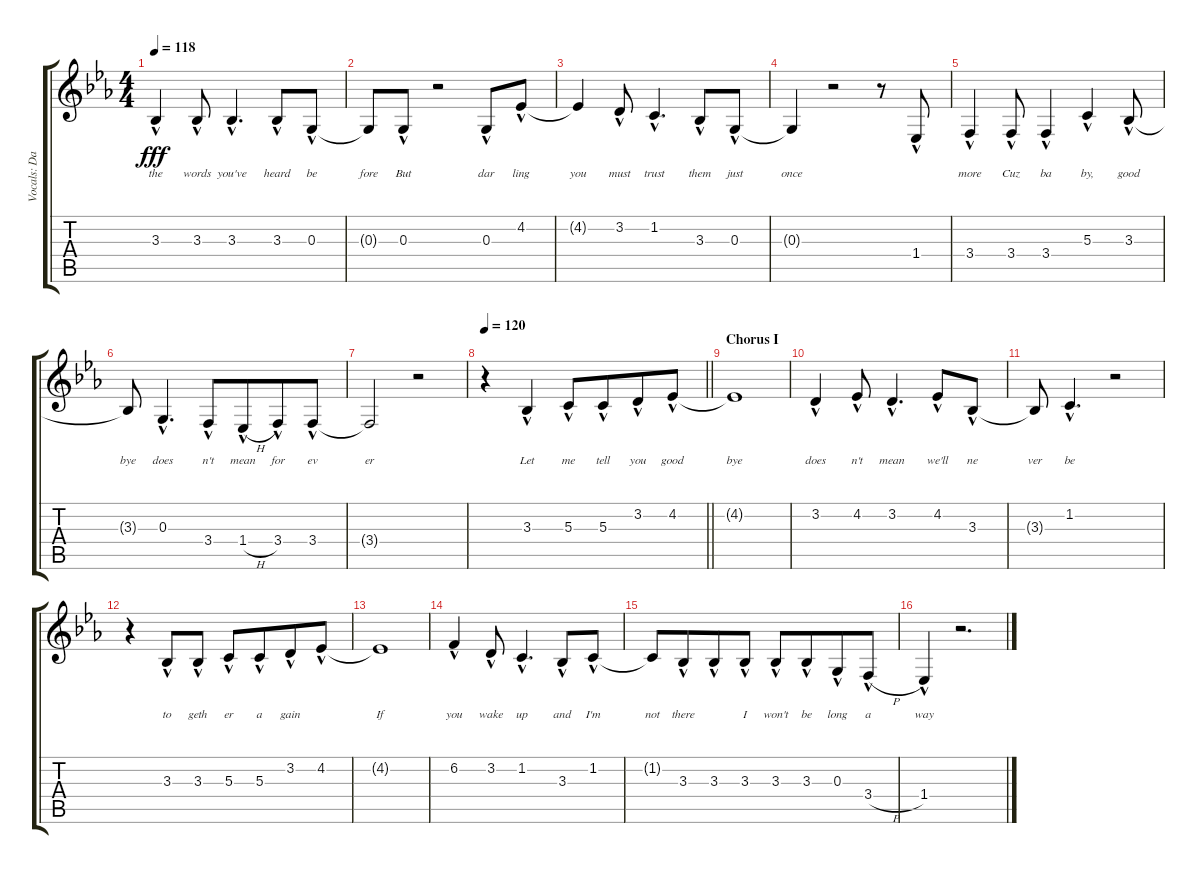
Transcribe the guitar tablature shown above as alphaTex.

\track ("Vocals: David" "Vocals: Da") {instrument lead2sawtooth}
\staff {score tabs}
\tuning (E4 B3 G3 D3 A2 E2) {hide}
\ts (4 4)
\tempo 118
\clef g2
\ks eb
3.3{hac}.4{lyrics (0 "the") lyrics (1 "") lyrics (2 "") lyrics (3 "") lyrics (4 "") dy fff} 3.3{hac}.8{lyrics (0 "words") lyrics (1 "") lyrics (2 "") lyrics (3 "") lyrics (4 "")} 3.3{hac}.4{d lyrics (0 "you've") lyrics (1 "") lyrics (2 "") lyrics (3 "") lyrics (4 "")} 3.3{hac}.8{lyrics (0 "heard") lyrics (1 "") lyrics (2 "") lyrics (3 "") lyrics (4 "")} 0.3{hac}.8{lyrics (0 "be") lyrics (1 "") lyrics (2 "") lyrics (3 "") lyrics (4 "")} |
0.3{t}.8{lyrics (0 "fore") lyrics (1 "") lyrics (2 "") lyrics (3 "") lyrics (4 "")} 0.3{hac}.8{lyrics (0 "But") lyrics (1 "") lyrics (2 "") lyrics (3 "") lyrics (4 "")} r.2 0.3{hac}.8{lyrics (0 "dar") lyrics (1 "") lyrics (2 "") lyrics (3 "") lyrics (4 "")} 4.2{hac}.8{lyrics (0 "ling") lyrics (1 "") lyrics (2 "") lyrics (3 "") lyrics (4 "")} |
4.2{t}.4{lyrics (0 "you") lyrics (1 "") lyrics (2 "") lyrics (3 "") lyrics (4 "")} 3.2{hac}.8{lyrics (0 "must") lyrics (1 "") lyrics (2 "") lyrics (3 "") lyrics (4 "")} 1.2{hac}.4{d lyrics (0 "trust") lyrics (1 "") lyrics (2 "") lyrics (3 "") lyrics (4 "")} 3.3{hac}.8{lyrics (0 "them") lyrics (1 "") lyrics (2 "") lyrics (3 "") lyrics (4 "")} 0.3{hac}.8{lyrics (0 "just") lyrics (1 "") lyrics (2 "") lyrics (3 "") lyrics (4 "")} |
0.3{t}.4{lyrics (0 "once") lyrics (1 "") lyrics (2 "") lyrics (3 "") lyrics (4 "")} r.2 r.8 1.4{hac}.8{lyrics (0 "") lyrics (1 "") lyrics (2 "") lyrics (3 "") lyrics (4 "")} |
3.4{hac}.4{lyrics (0 "more") lyrics (1 "") lyrics (2 "") lyrics (3 "") lyrics (4 "")} 3.4{hac}.8{lyrics (0 "Cuz") lyrics (1 "") lyrics (2 "") lyrics (3 "") lyrics (4 "")} 3.4{hac}.4{lyrics (0 "ba") lyrics (1 "") lyrics (2 "") lyrics (3 "") lyrics (4 "")} 5.3{hac}.4{lyrics (0 "by,") lyrics (1 "") lyrics (2 "") lyrics (3 "") lyrics (4 "")} 3.3{hac}.8{lyrics (0 "good") lyrics (1 "") lyrics (2 "") lyrics (3 "") lyrics (4 "")} |
3.3{t}.8{lyrics (0 "bye") lyrics (1 "") lyrics (2 "") lyrics (3 "") lyrics (4 "")} 0.3{hac}.4{d lyrics (0 "does") lyrics (1 "") lyrics (2 "") lyrics (3 "") lyrics (4 "")} 3.4{hac}.8{lyrics (0 "n't") lyrics (1 "") lyrics (2 "") lyrics (3 "") lyrics (4 "")} 1.4{h hac}.8{lyrics (0 "mean") lyrics (1 "") lyrics (2 "") lyrics (3 "") lyrics (4 "") beam merge} 3.4{hac}.8{lyrics (0 "for") lyrics (1 "") lyrics (2 "") lyrics (3 "") lyrics (4 "")} 3.4{hac}.8{lyrics (0 "ev") lyrics (1 "") lyrics (2 "") lyrics (3 "") lyrics (4 "")} |
3.4{t}.2{lyrics (0 "er") lyrics (1 "") lyrics (2 "") lyrics (3 "") lyrics (4 "")} r.2 |
\tempo 120
\barLineRight lightlight
r.4 3.3{hac}.4{lyrics (0 "Let") lyrics (1 "") lyrics (2 "") lyrics (3 "") lyrics (4 "")} 5.3{hac}.8{lyrics (0 "me") lyrics (1 "") lyrics (2 "") lyrics (3 "") lyrics (4 "")} 5.3{hac}.8{lyrics (0 "tell") lyrics (1 "") lyrics (2 "") lyrics (3 "") lyrics (4 "") beam merge} 3.2{hac}.8{lyrics (0 "you") lyrics (1 "") lyrics (2 "") lyrics (3 "") lyrics (4 "")} 4.2{hac}.8{lyrics (0 "good") lyrics (1 "") lyrics (2 "") lyrics (3 "") lyrics (4 "")} |
\section ("" "Chorus I")
4.2{t}.1{lyrics (0 "bye") lyrics (1 "") lyrics (2 "") lyrics (3 "") lyrics (4 "")} |
3.2{hac}.4{lyrics (0 "does") lyrics (1 "") lyrics (2 "") lyrics (3 "") lyrics (4 "")} 4.2{hac}.8{lyrics (0 "n't") lyrics (1 "") lyrics (2 "") lyrics (3 "") lyrics (4 "")} 3.2{hac}.4{d lyrics (0 "mean") lyrics (1 "") lyrics (2 "") lyrics (3 "") lyrics (4 "")} 4.2{hac}.8{lyrics (0 "we'll") lyrics (1 "") lyrics (2 "") lyrics (3 "") lyrics (4 "")} 3.3{hac}.8{lyrics (0 "ne") lyrics (1 "") lyrics (2 "") lyrics (3 "") lyrics (4 "")} |
3.3{t}.8{lyrics (0 "ver") lyrics (1 "") lyrics (2 "") lyrics (3 "") lyrics (4 "")} 1.2{hac}.4{d lyrics (0 "be") lyrics (1 "") lyrics (2 "") lyrics (3 "") lyrics (4 "")} r.2 |
r.4 3.3{hac}.8{lyrics (0 "to") lyrics (1 "") lyrics (2 "") lyrics (3 "") lyrics (4 "")} 3.3{hac}.8{lyrics (0 "geth") lyrics (1 "") lyrics (2 "") lyrics (3 "") lyrics (4 "")} 5.3{hac}.8{lyrics (0 "er") lyrics (1 "") lyrics (2 "") lyrics (3 "") lyrics (4 "")} 5.3{hac}.8{lyrics (0 "a") lyrics (1 "") lyrics (2 "") lyrics (3 "") lyrics (4 "") beam merge} 3.2{hac}.8{lyrics (0 "gain") lyrics (1 "") lyrics (2 "") lyrics (3 "") lyrics (4 "")} 4.2{hac}.8{lyrics (0 "") lyrics (1 "") lyrics (2 "") lyrics (3 "") lyrics (4 "")} |
4.2{t}.1{lyrics (0 "If") lyrics (1 "") lyrics (2 "") lyrics (3 "") lyrics (4 "")} |
6.2{hac}.4{lyrics (0 "you") lyrics (1 "") lyrics (2 "") lyrics (3 "") lyrics (4 "")} 3.2{hac}.8{lyrics (0 "wake") lyrics (1 "") lyrics (2 "") lyrics (3 "") lyrics (4 "")} 1.2{hac}.4{d lyrics (0 "up") lyrics (1 "") lyrics (2 "") lyrics (3 "") lyrics (4 "")} 3.3{hac}.8{lyrics (0 "and") lyrics (1 "") lyrics (2 "") lyrics (3 "") lyrics (4 "")} 1.2{hac}.8{lyrics (0 "I'm") lyrics (1 "") lyrics (2 "") lyrics (3 "") lyrics (4 "")} |
1.2{t}.8{lyrics (0 "not") lyrics (1 "") lyrics (2 "") lyrics (3 "") lyrics (4 "")} 3.3{hac}.8{lyrics (0 "there") lyrics (1 "") lyrics (2 "") lyrics (3 "") lyrics (4 "") beam merge} 3.3{hac}.8{lyrics (0 "") lyrics (1 "") lyrics (2 "") lyrics (3 "") lyrics (4 "")} 3.3{hac}.8{lyrics (0 "I") lyrics (1 "") lyrics (2 "") lyrics (3 "") lyrics (4 "")} 3.3{hac}.8{lyrics (0 "won't") lyrics (1 "") lyrics (2 "") lyrics (3 "") lyrics (4 "")} 3.3{hac}.8{lyrics (0 "be") lyrics (1 "") lyrics (2 "") lyrics (3 "") lyrics (4 "") beam merge} 0.3{hac}.8{lyrics (0 "long") lyrics (1 "") lyrics (2 "") lyrics (3 "") lyrics (4 "")} 3.4{h hac}.8{lyrics (0 "a") lyrics (1 "") lyrics (2 "") lyrics (3 "") lyrics (4 "")} |
1.4{hac}.4{lyrics (0 "way") lyrics (1 "") lyrics (2 "") lyrics (3 "") lyrics (4 "")} r.2{d}
